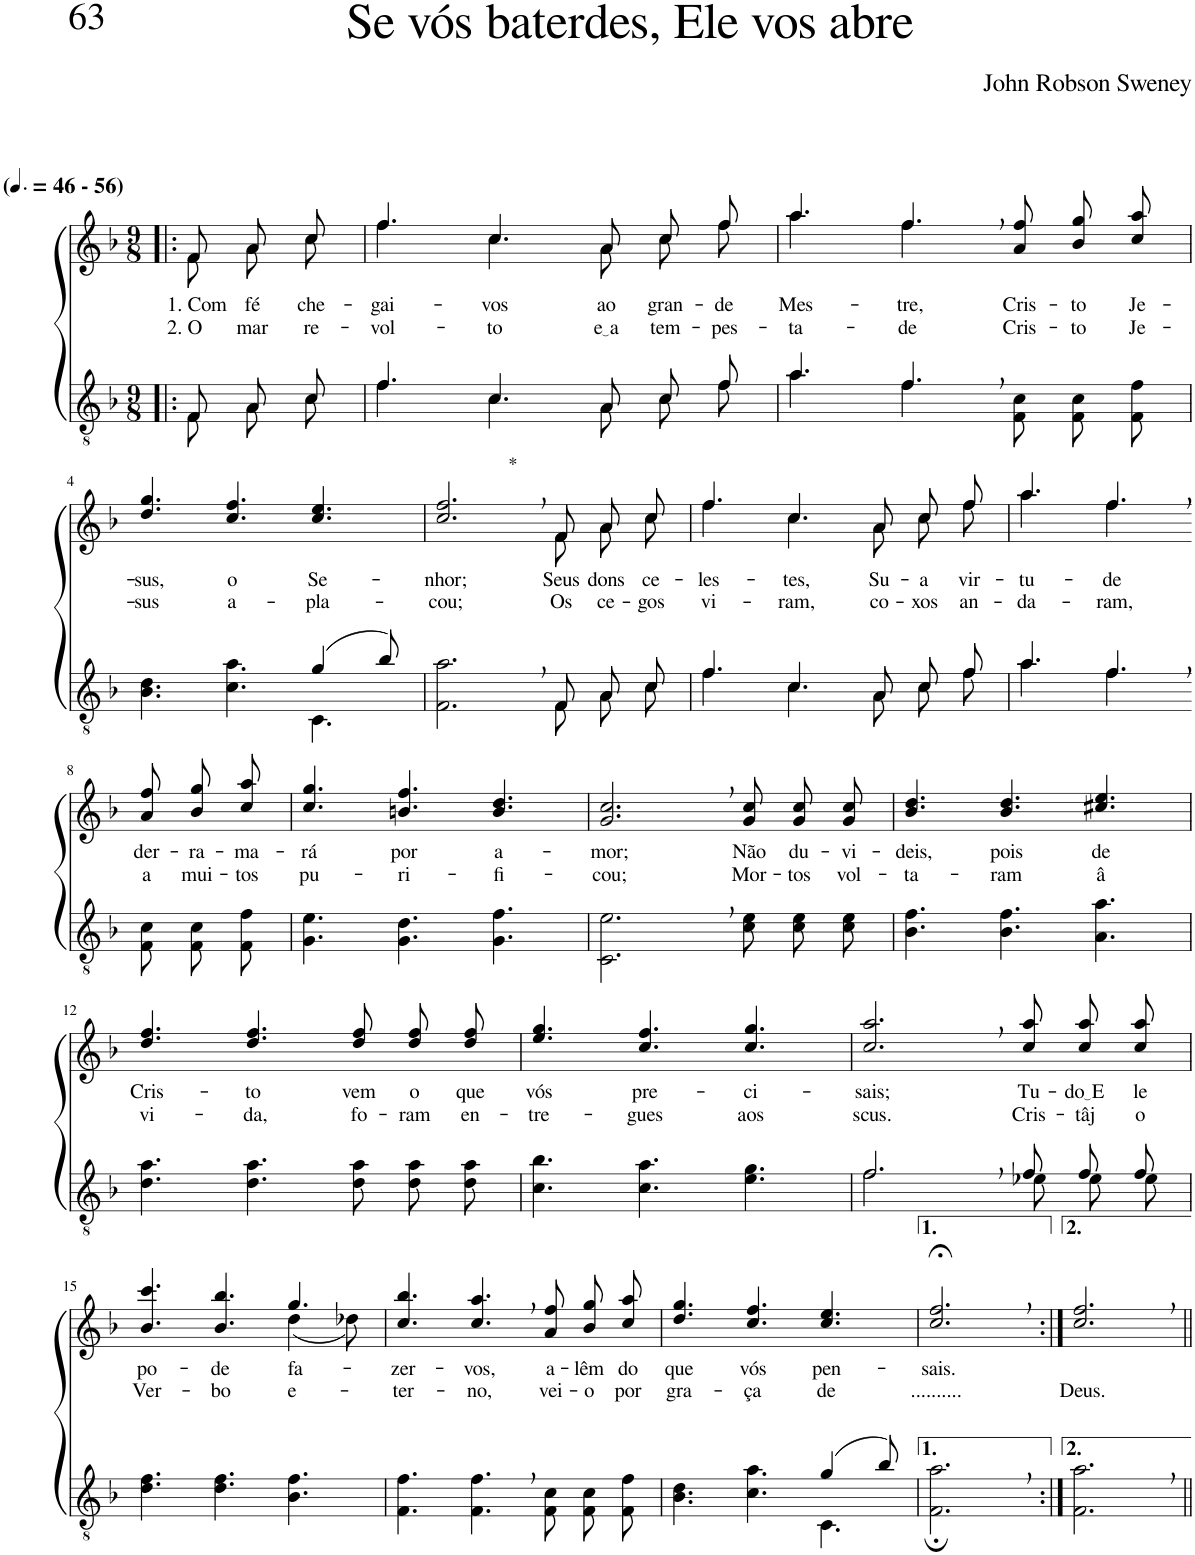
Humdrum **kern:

**kern	**kern	**text	**text
*part2	*part1	*part1	*part1
*staff2	*staff1	*staff1	*staff1
*I"Parte III e IV	*I"Parte I e II	*	*
*clefGv2	*clefG2	*	*
*Trd4c7	*Trd4c7	*	*
*k[b-]	*k[b-]	*	*
*M9/8	*M9/8	*	*
*MM69	*MM69	*	*
=1!|:	=1!|:	=1!|:	=1!|:
*^	*	*	*
!	!	!LO:TX:a:B:t=(	!	!
!	!	!LO:TX:a:B:t=- 56)	!	!
!	!	!	!LO:LY:b	!LO:LY:b
*	*	*^	*	*
8F/L	8F\L	8f\L	8f/L	1. Com	2. O
!	!	!	!	!LO:LY:b	!LO:LY:b
8A/	8A\	8a\	8a/	fé	mar
!	!	!	!	!LO:LY:b	!LO:LY:b
8c/J	8c\J	8cc\J	8cc/J	che-	re-
=2	=2	=2	=2	=2	=2
!	!	!	!	!LO:LY:b	!LO:LY:b
4.f\	4.f/	4.ff\	4.ff/	-gai-	-vol-
!	!	!	!	!LO:LY:b	!LO:LY:b
4.c\	4.c/	4.cc\	4.cc/	-vos	-to
!	!	!	!	!LO:LY:b	!LO:LY:b
8A\L	8A/L	8a\L	8a/L	ao	e a
!	!	!	!	!LO:LY:b	!LO:LY:b
8c\	8c/	8cc\	8cc/	gran-	tem-
!	!	!	!	!LO:LY:b	!LO:LY:b
8f\J	8f/J	8ff\J	8ff/J	-de	-pes-
=3	=3	=3	=3	=3	=3
!	!	!	!	!LO:LY:b	!LO:LY:b
4.a/	4.a\	4.aa\	4.aa/	Mes-	-ta-
!	!	!	!	!LO:LY:b	!LO:LY:b
4.f,/	4.f\	4.ff,\	4.ff/	-tre,	-de
!	!	!	!	!LO:LY:b	!LO:LY:b
4.ryy	8F\ 8c\L	4.ryy	8a\ 8ff\L	Cris-	Cris-
!	!	!	!	!LO:LY:b	!LO:LY:b
.	8F\ 8c\	.	8b-\ 8gg\	-to	-to
!	!	!	!	!LO:LY:b	!LO:LY:b
.	8F\ 8f\J	.	8cc\ 8aa\J	Je-	Je-
!!LO:LB:g=z
=4	=4	=4	=4	=4	=4
!	!	!	!	!LO:LY:b	!LO:LY:b
*	*	*v	*v	*	*
2.ryy	4.B-\ 4.d\	4.dd/ 4.gg/	-sus,	-sus
!	!	!	!LO:LY:b	!LO:LY:b
.	4.c\ 4.a\	4.cc/ 4.ff/	o	a-
!	!	!	!LO:LY:b	!LO:LY:b
(4g/	4.C\	4.cc/ 4.ee/	Se-	-pla-
8b-/)	.	.	.	.
=5	=5	=5	=5	=5
!	!	!LO:TX:a:t=*	!	!
!	!	!	!LO:LY:b	!LO:LY:b
*	*	*^	*	*
2.F\, 2.a\,	2.ryy	2.cc/, 2.ff/,	2.ryy	-nhor;	-cou;
!	!	!	!	!LO:LY:b	!LO:LY:b
8F\L	8F/L	8f/L	8f\L	Seus	Os
!	!	!	!	!LO:LY:b	!LO:LY:b
8A\	8A/	8a/	8a\	dons	ce-
!	!	!	!	!LO:LY:b	!LO:LY:b
8c\J	8c/J	8cc/J	8cc\J	ce-	-gos
=6	=6	=6	=6	=6	=6
!	!	!	!	!LO:LY:b	!LO:LY:b
4.f/	4.f\	4.ff/	4.ff\	-les-	vi-
!	!	!	!	!LO:LY:b	!LO:LY:b
4.c/	4.c\	4.cc/	4.cc\	-tes,	-ram,
!	!	!	!	!LO:LY:b	!LO:LY:b
8A/L	8A\L	8a/L	8a\L	Su-	co-
!	!	!	!	!LO:LY:b	!LO:LY:b
8c/	8c\	8cc/	8cc\	-a	-xos
!	!	!	!	!LO:LY:b	!LO:LY:b
8f/J	8f\J	8ff/J	8ff\J	vir-	an-
=7	=7	=7	=7	=7	=7
!	!	!	!	!LO:LY:b	!LO:LY:b
4.a/	4.a\	4.aa/	4.aa\	-tu-	-da-
!	!	!	!	!LO:LY:b	!LO:LY:b
4.f,/	4.f\	4.ff,/	4.ff\	-de	-ram,
!!LO:LB:g=z
=8-	=8-	=8-	=8-	=8-	=8-
!	!	!	!	!LO:LY:b	!LO:LY:b
*v	*v	*	*	*	*
*	*v	*v	*	*
8F\ 8c\L	8a\ 8ff\L	der-	a
!	!	!LO:LY:b	!LO:LY:b
8F\ 8c\	8b-\ 8gg\	-ra-	mui-
!	!	!LO:LY:b	!LO:LY:b
8F\ 8f\J	8cc\ 8aa\J	-ma-	-tos
=9	=9	=9	=9
!	!	!LO:LY:b	!LO:LY:b
4.G\ 4.e\	4.cc/ 4.gg/	-rá	pu-
!	!	!LO:LY:b	!LO:LY:b
4.G\ 4.d\	4.bn/ 4.ff/	por	-ri-
!	!	!LO:LY:b	!LO:LY:b
4.G\ 4.f\	4.b/ 4.dd/	a-	-fi-
=10	=10	=10	=10
!	!	!LO:LY:b	!LO:LY:b
2.C\, 2.e\,	2.g/, 2.cc/,	-mor;	-cou;
!	!	!LO:LY:b	!LO:LY:b
8c\ 8e\L	8g/ 8cc/L	Não	Mor-
!	!	!LO:LY:b	!LO:LY:b
8c\ 8e\	8g/ 8cc/	du-	-tos
!	!	!LO:LY:b	!LO:LY:b
8c\ 8e\J	8g/ 8cc/J	-vi-	vol-
=11	=11	=11	=11
!	!	!LO:LY:b	!LO:LY:b
4.B-\ 4.f\	4.b-/ 4.dd/	-deis,	-ta-
!	!	!LO:LY:b	!LO:LY:b
4.B-\ 4.f\	4.b-/ 4.dd/	pois	-ram
!	!	!LO:LY:b	!LO:LY:b
4.A\ 4.a\	4.cc#X/ 4.ee/	de	â
!!LO:LB:g=z
=12	=12	=12	=12
!	!	!LO:LY:b	!LO:LY:b
4.d\ 4.a\	4.dd/ 4.ff/	Cris-	vi-
!	!	!LO:LY:b	!LO:LY:b
4.d\ 4.a\	4.dd/ 4.ff/	-to	-da,
!	!	!LO:LY:b	!LO:LY:b
8d\ 8a\L	8dd\ 8ff\L	vem	fo-
!	!	!LO:LY:b	!LO:LY:b
8d\ 8a\	8dd\ 8ff\	o	-ram
!	!	!LO:LY:b	!LO:LY:b
8d\ 8a\J	8dd\ 8ff\J	que	en-
=13	=13	=13	=13
!	!	!LO:LY:b	!LO:LY:b
4.c\ 4.b-\	4.ee/ 4.gg/	vós	-tre-
!	!	!LO:LY:b	!LO:LY:b
4.c\ 4.a\	4.cc/ 4.ff/	pre-	-gues
!	!	!LO:LY:b	!LO:LY:b
4.e\ 4.g\	4.cc/ 4.gg/	-ci-	aos
=14	=14	=14	=14
*^	*	*	*
!	!	!	!LO:LY:b	!LO:LY:b
2.f,/	2.f\	2.cc/, 2.aa/,	-sais;	scus.
!	!	!	!LO:LY:b	!LO:LY:b
8f/L	8e-X\L	8cc\ 8aa\L	Tu-	Cris-
!	!	!	!LO:LY:b	!LO:LY:b
8f/	8e-\	8cc\ 8aa\	do E	-tâj
!	!	!	!LO:LY:b	!LO:LY:b
8f/J	8e-\J	8cc\ 8aa\J	le	o
!!LO:LB:g=z
=15	=15	=15	=15	=15
!	!	!	!LO:LY:b	!LO:LY:b
*v	*v	*^	*	*
4.d\ 4.f\	4.b-/ 4.ccc/	2.ryy	po-	Ver-
!	!	!	!LO:LY:b	!LO:LY:b
4.d\ 4.f\	4.b-/ 4.bb-/	.	-de	-bo
!	!	!	!LO:LY:b	!LO:LY:b
4.B-\ 4.f\	4.gg/	(4dd\	fa-	e-
.	.	8dd-X\)	.	.
=16	=16	=16	=16	=16
!	!	!	!LO:LY:b	!LO:LY:b
*	*v	*v	*	*
4.F\ 4.f\	4.cc/ 4.bb-/	-zer-	-ter-
!	!	!LO:LY:b	!LO:LY:b
4.F\, 4.f\,	4.cc/, 4.aa/,	-vos,	-no,
!	!	!LO:LY:b	!LO:LY:b
8F\ 8c\L	8a\ 8ff\L	a-	vei-
!	!	!LO:LY:b	!LO:LY:b
8F\ 8c\	8b-\ 8gg\	-lêm	-o
!	!	!LO:LY:b	!LO:LY:b
8F\ 8f\J	8cc\ 8aa\J	do	por
=17	=17	=17	=17
*^	*	*	*
!	!	!	!LO:LY:b	!LO:LY:b
2.ryy	4.B-\ 4.d\	4.dd/ 4.gg/	que	gra-
!	!	!	!LO:LY:b	!LO:LY:b
.	4.c\ 4.a\	4.cc/ 4.ff/	vós	-ça
!	!	!	!LO:LY:b	!LO:LY:b
(4g/	4.C\	4.cc/ 4.ee/	pen-	de
8b-/)	.	.	.	.
*v	*v	*	*	*
=18	=18	=18	=18
!	!	!LO:LY:b	!LO:LY:b
2.F\;, 2.a\;,	2.cc/;<, 2.ff/;<,	-sais.	..........
=19:|!	=19:|!	=19:|!	=19:|!
!	!	!	!LO:LY:b
2.F\, 2.a\,	2.cc/, 2.ff/,	.	Deus.
=||	=||	=||	=||
*-	*-	*-	*-
